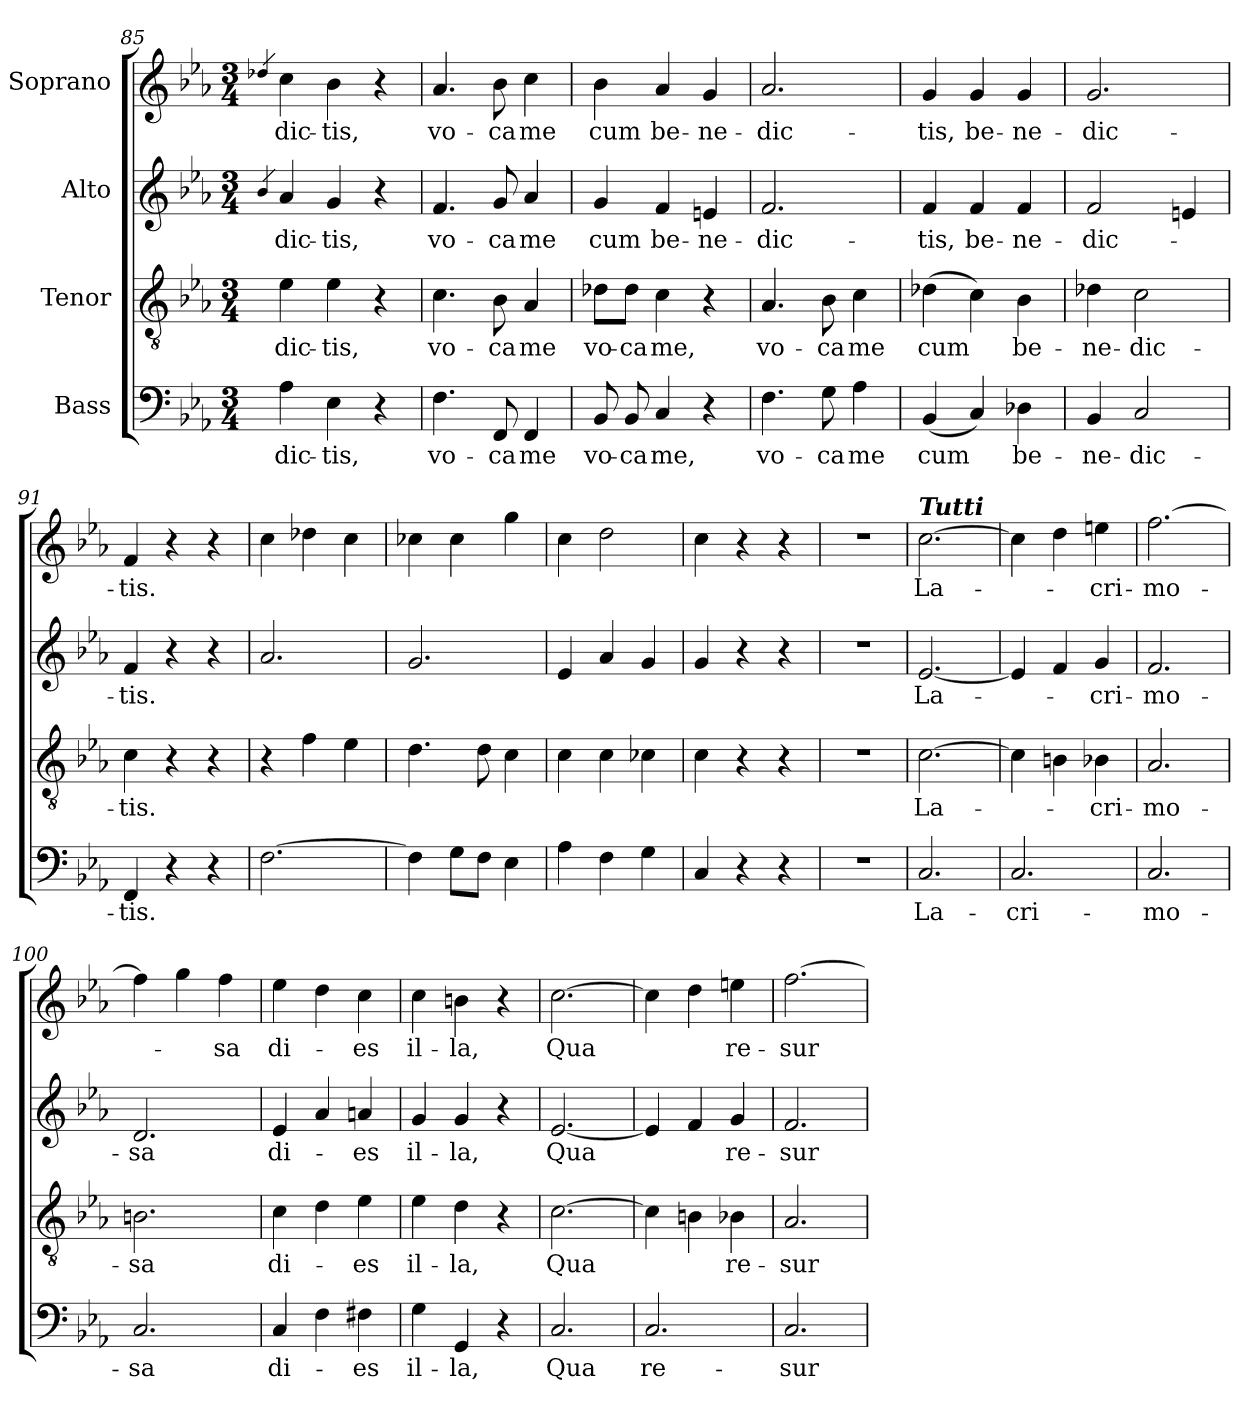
**kern	**text	**kern	**text	**kern	**text	**kern	**text
*part4	*part4	*part3	*part3	*part2	*part2	*part1	*part1
*staff4	*staff4	*staff3	*staff3	*staff2	*staff2	*staff1	*staff1
*I"Bass	*	*I"Tenor	*	*I"Alto	*	*I"Soprano	*
!!LO:LB:g=z
*clefF4	*	*clefGv2	*	*clefG2	*	*clefG2	*
*k[b-e-a-]	*	*k[b-e-a-]	*	*k[b-e-a-]	*	*k[b-e-a-]	*
*E-:	*	*E-:	*	*E-:	*	*E-:	*
*M3/4	*	*M3/4	*	*M3/4	*	*M3/4	*
=85	=85	=85	=85	=85	=85	=85	=85
.	.	.	.	4qb-/	.	4qdd-X/	.
!	!LO:LY:b	!	!LO:LY:b	!	!LO:LY:b	!	!LO:LY:b
4A-\	-dic-	4e-\	-dic-	4a-/	-dic-	4cc\	-dic-
!	!LO:LY:b	!	!LO:LY:b	!	!LO:LY:b	!	!LO:LY:b
4E-\	-tis,	4e-\	-tis,	4g/	-tis,	4b-\	-tis,
4r	.	4r	.	4r	.	4r	.
=86	=86	=86	=86	=86	=86	=86	=86
!	!LO:LY:b	!	!LO:LY:b	!	!LO:LY:b	!	!LO:LY:b
4.F\	vo-	4.c\	vo-	4.f/	vo-	4.a-/	vo-
!	!LO:LY:b	!	!LO:LY:b	!	!LO:LY:b	!	!LO:LY:b
8FF/	-ca	8B-\	-ca	8g/	-ca	8b-\	-ca
!	!LO:LY:b	!	!LO:LY:b	!	!LO:LY:b	!	!LO:LY:b
4FF/	me	4A-/	me	4a-/	me	4cc\	me
=87	=87	=87	=87	=87	=87	=87	=87
!	!LO:LY:b	!	!LO:LY:b	!	!LO:LY:b	!	!LO:LY:b
8BB-/	vo-	8d-X\L	vo-	4g/	cum	4b-\	cum
!	!LO:LY:b	!	!LO:LY:b	!	!	!	!
8BB-/	-ca	8d-\J	-ca	.	.	.	.
!	!LO:LY:b	!	!LO:LY:b	!	!LO:LY:b	!	!LO:LY:b
4C/	me,	4c\	me,	4f/	be-	4a-/	be-
!	!	!	!	!	!LO:LY:b	!	!LO:LY:b
4r	.	4r	.	4en/	-ne-	4g/	-ne-
=88	=88	=88	=88	=88	=88	=88	=88
!	!LO:LY:b	!	!LO:LY:b	!	!LO:LY:b	!	!LO:LY:b
4.F\	vo-	4.A-/	vo-	2.f/	-dic-	2.a-/	-dic-
!	!LO:LY:b	!	!LO:LY:b	!	!	!	!
8G\	-ca	8B-\	-ca	.	.	.	.
!	!LO:LY:b	!	!LO:LY:b	!	!	!	!
4A-\	me	4c\	me	.	.	.	.
!!LO:PB:g=z
=89	=89	=89	=89	=89	=89	=89	=89
!	!LO:LY:b	!	!LO:LY:b	!	!LO:LY:b	!	!LO:LY:b
(<4BB-/	cum	(>4d-X\	cum	4f/	-tis,	4g/	-tis,
!	!	!	!	!	!LO:LY:b	!	!LO:LY:b
4C/)	.	4c\)	.	4f/	be-	4g/	be-
!	!LO:LY:b	!	!LO:LY:b	!	!LO:LY:b	!	!LO:LY:b
4D-X\	be-	4B-\	be-	4f/	-ne-	4g/	-ne-
=90	=90	=90	=90	=90	=90	=90	=90
!	!LO:LY:b	!	!LO:LY:b	!	!LO:LY:b	!	!LO:LY:b
4BB-/	-ne-	4d-X\	-ne-	2f/	-dic-	2.g/	-dic-
!	!LO:LY:b	!	!LO:LY:b	!	!	!	!
2C/	-dic-	2c\	-dic-	.	.	.	.
.	.	.	.	4en/	.	.	.
=91	=91	=91	=91	=91	=91	=91	=91
!	!LO:LY:b	!	!LO:LY:b	!	!LO:LY:b	!	!LO:LY:b
4FF/	-tis.	4c\	-tis.	4f/	-tis.	4f/	-tis.
4r	.	4r	.	4r	.	4r	.
4r	.	4r	.	4r	.	4r	.
=92	=92	=92	=92	=92	=92	=92	=92
[2.F\	.	4r	.	2.a-/	.	4cc\	.
.	.	4f\	.	.	.	4dd-X\	.
.	.	4e-\	.	.	.	4cc\	.
!!LO:LB:g=z
=93	=93	=93	=93	=93	=93	=93	=93
4F\]	.	4.d\	.	2.g/	.	4cc-X\	.
8G\L	.	.	.	.	.	4cc-\	.
8F\J	.	8d\	.	.	.	.	.
4E-\	.	4c\	.	.	.	4gg\	.
=94	=94	=94	=94	=94	=94	=94	=94
4A-\	.	4c\	.	4e-/	.	4cc\	.
4F\	.	4c\	.	4a-/	.	2dd\	.
4G\	.	4c-X\	.	4g/	.	.	.
=95	=95	=95	=95	=95	=95	=95	=95
4C/	.	4c\	.	4g/	.	4cc\	.
4r	.	4r	.	4r	.	4r	.
4r	.	4r	.	4r	.	4r	.
=96	=96	=96	=96	=96	=96	=96	=96
2.r	.	2.r	.	2.r	.	2.r	.
!!LO:PB:g=z
=97	=97	=97	=97	=97	=97	=97	=97
!	!	!	!	!	!	!LO:TX:a:Bi:t=Tutti	!
!	!LO:LY:b	!	!LO:LY:b	!	!LO:LY:b	!	!LO:LY:b
2.C/	La-	[2.c\	La-	[2.e-/	La-	[2.cc\	La-
=98	=98	=98	=98	=98	=98	=98	=98
!	!LO:LY:b	!	!	!	!	!	!
2.C/	-cri-	4c\]	.	4e-/]	.	4cc\]	.
.	.	4Bn\	.	4f/	.	4dd\	.
!	!	!	!LO:LY:b	!	!LO:LY:b	!	!LO:LY:b
.	.	4B-X\	-cri-	4g/	-cri-	4een\	-cri-
=99	=99	=99	=99	=99	=99	=99	=99
!	!LO:LY:b	!	!LO:LY:b	!	!LO:LY:b	!	!LO:LY:b
2.C/	-mo-	2.A-/	-mo-	2.f/	-mo-	[2.ff\	-mo-
!!LO:LB:g=z
=100	=100	=100	=100	=100	=100	=100	=100
!	!LO:LY:b	!	!LO:LY:b	!	!LO:LY:b	!	!
2.C/	-sa	2.Bn\	-sa	2.d/	-sa	4ff\]	.
.	.	.	.	.	.	4gg\	.
!	!	!	!	!	!	!	!LO:LY:b
.	.	.	.	.	.	4ff\	-sa
=101	=101	=101	=101	=101	=101	=101	=101
!	!LO:LY:b	!	!LO:LY:b	!	!LO:LY:b	!	!LO:LY:b
4C/	di-	4c\	di-	4e-/	di-	4ee-\	di-
4F\	.	4d\	.	4a-/	.	4dd\	.
!	!LO:LY:b	!	!LO:LY:b	!	!LO:LY:b	!	!LO:LY:b
4F#X\	-es	4e-\	-es	4an/	-es	4cc\	-es
=102	=102	=102	=102	=102	=102	=102	=102
!	!LO:LY:b	!	!LO:LY:b	!	!LO:LY:b	!	!LO:LY:b
4G\	il-	4e-\	il-	4g/	il-	4cc\	il-
!	!LO:LY:b	!	!LO:LY:b	!	!LO:LY:b	!	!LO:LY:b
4GG/	-la,	4d\	-la,	4g/	-la,	4bn\	-la,
4r	.	4r	.	4r	.	4r	.
=103	=103	=103	=103	=103	=103	=103	=103
!	!LO:LY:b	!	!LO:LY:b	!	!LO:LY:b	!	!LO:LY:b
2.C/	Qua	[2.c\	Qua	[2.e-/	Qua	[2.cc\	Qua
!!LO:PB:g=z
=104	=104	=104	=104	=104	=104	=104	=104
!	!LO:LY:b	!	!	!	!	!	!
2.C/	re-	4c\]	.	4e-/]	.	4cc\]	.
.	.	4Bn\	.	4f/	.	4dd\	.
!	!	!	!LO:LY:b	!	!LO:LY:b	!	!LO:LY:b
.	.	4B-X\	re-	4g/	re-	4een\	re-
=105	=105	=105	=105	=105	=105	=105	=105
!	!LO:LY:b	!	!LO:LY:b	!	!LO:LY:b	!	!LO:LY:b
2.C/	-sur-	2.A-/	-sur-	2.f/	-sur-	[2.ff\	-sur-
=	=	=	=	=	=	=	=
*-	*-	*-	*-	*-	*-	*-	*-
